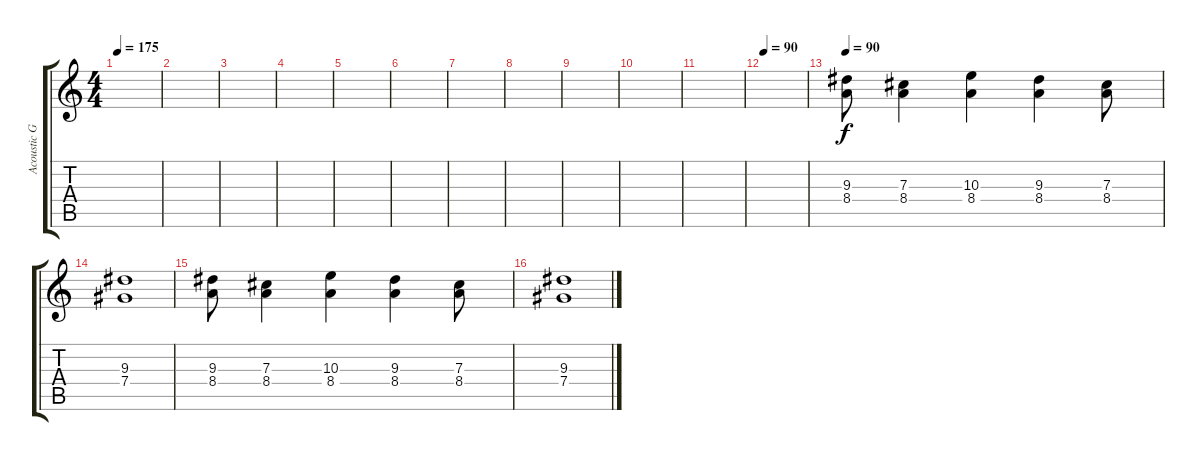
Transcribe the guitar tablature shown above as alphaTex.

\track ("Acoustic Guitar" "Acoustic G") {instrument acousticguitarsteel}
\staff {score tabs}
\tuning (Eb4 Bb3 Gb3 Db3 Ab2 Eb2) {hide}
\ts (4 4)
\tempo 175
\clef g2
\ks c
|
|
|
|
|
|
|
|
|
|
|
\tempo 90
|
\tempo 90
(9.3 8.4).8 (7.3 8.4).4 (10.3 8.4).4 (9.3 8.4).4 (7.3 8.4).8 |
(9.3 7.4).1 |
(9.3 8.4).8 (7.3 8.4).4 (10.3 8.4).4 (9.3 8.4).4 (7.3 8.4).8 |
(9.3 7.4).1
